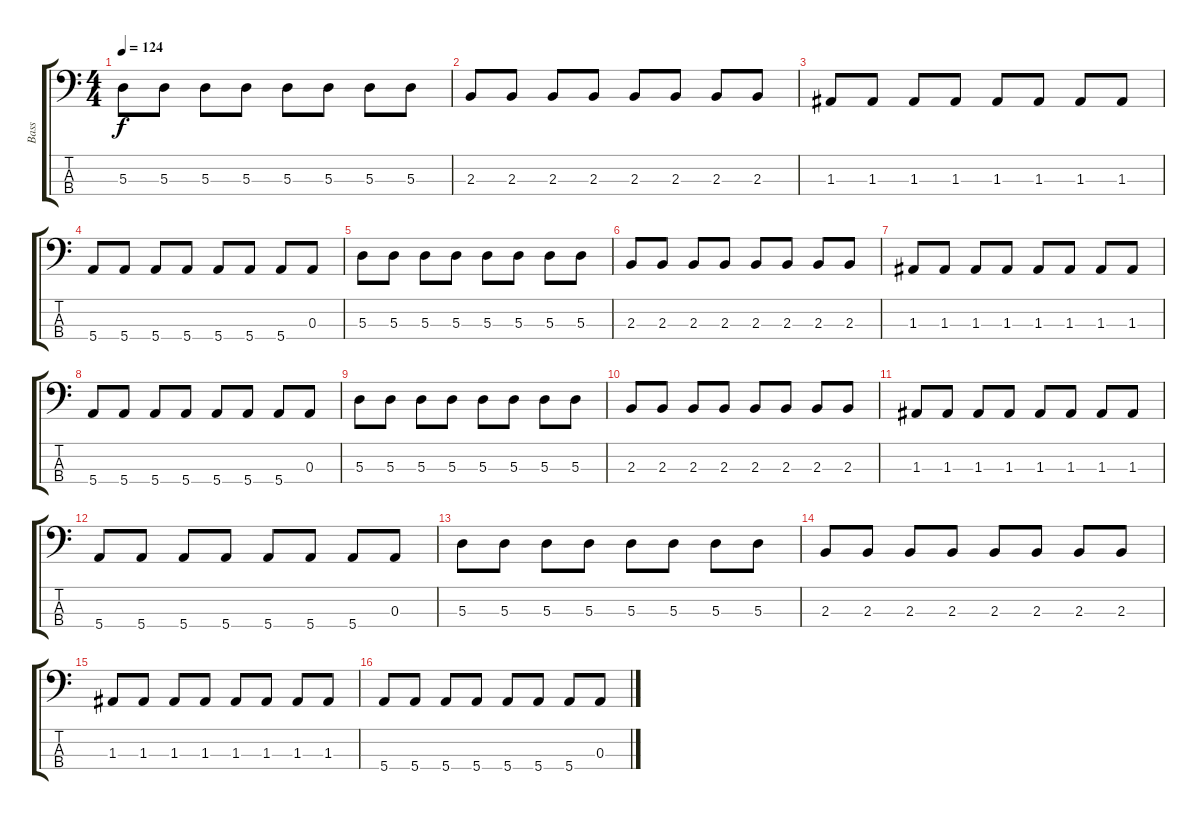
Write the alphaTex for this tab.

\track ("Bass" "Bass") {instrument electricbasspick}
\staff {score tabs}
\tuning (G2 D2 A1 E1) {hide}
\ts (4 4)
\tempo 124
\clef f4
\ks c
5.3.8{dy f} 5.3.8 5.3.8 5.3.8 5.3.8 5.3.8 5.3.8 5.3.8 |
2.3.8 2.3.8 2.3.8 2.3.8 2.3.8 2.3.8 2.3.8 2.3.8 |
1.3.8 1.3.8 1.3.8 1.3.8 1.3.8 1.3.8 1.3.8 1.3.8 |
5.4.8 5.4.8 5.4.8 5.4.8 5.4.8 5.4.8 5.4.8 0.3.8 |
5.3.8 5.3.8 5.3.8 5.3.8 5.3.8 5.3.8 5.3.8 5.3.8 |
2.3.8 2.3.8 2.3.8 2.3.8 2.3.8 2.3.8 2.3.8 2.3.8 |
1.3.8 1.3.8 1.3.8 1.3.8 1.3.8 1.3.8 1.3.8 1.3.8 |
5.4.8 5.4.8 5.4.8 5.4.8 5.4.8 5.4.8 5.4.8 0.3.8 |
5.3.8 5.3.8 5.3.8 5.3.8 5.3.8 5.3.8 5.3.8 5.3.8 |
2.3.8 2.3.8 2.3.8 2.3.8 2.3.8 2.3.8 2.3.8 2.3.8 |
1.3.8 1.3.8 1.3.8 1.3.8 1.3.8 1.3.8 1.3.8 1.3.8 |
5.4.8 5.4.8 5.4.8 5.4.8 5.4.8 5.4.8 5.4.8 0.3.8 |
5.3.8 5.3.8 5.3.8 5.3.8 5.3.8 5.3.8 5.3.8 5.3.8 |
2.3.8 2.3.8 2.3.8 2.3.8 2.3.8 2.3.8 2.3.8 2.3.8 |
1.3.8 1.3.8 1.3.8 1.3.8 1.3.8 1.3.8 1.3.8 1.3.8 |
5.4.8 5.4.8 5.4.8 5.4.8 5.4.8 5.4.8 5.4.8 0.3.8
